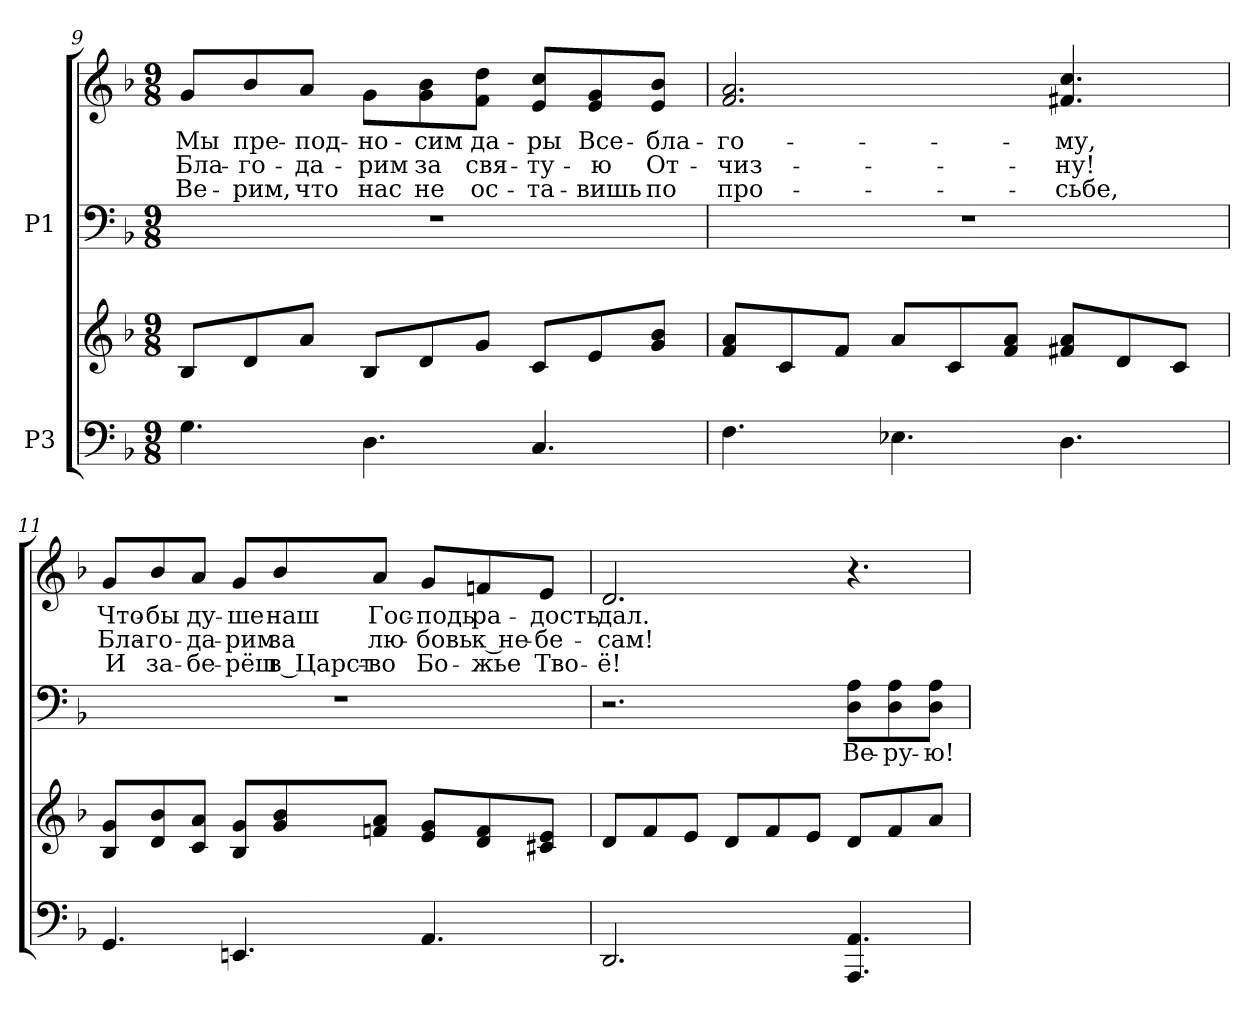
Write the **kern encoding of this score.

**kern	**kern	**kern	**text	**kern	**text	**text	**text
*part2	*part2	*part1	*part1	*part1	*part1	*part1	*part1
*staff4	*staff3	*staff2	*staff2	*staff1	*staff1	*staff1	*staff1
*I"P3	*	*I"P1	*	*	*	*	*
*clefF4	*clefG2	*clefF4	*	*clefG2	*	*	*
*k[b-]	*k[b-]	*k[b-]	*	*k[b-]	*	*	*
*d:	*d:	*d:	*	*d:	*	*	*
*M9/8	*M9/8	*M9/8	*	*M9/8	*	*	*
=9	=9	=9	=9	=9	=9	=9	=9
!	!	!LO:N:vis=1	!	!	!	!	!
!	!	!	!	!	!LO:LY:b:color=#000000	!LO:LY:b:color=#000000	!LO:LY:b:color=#000000
4.Gi\	8B-i/L	8%9r	.	8gi/L	Мы	Бла-	Ве-
!	!	!	!	!	!LO:LY:b:color=#000000	!LO:LY:b:color=#000000	!LO:LY:b:color=#000000
.	8di/	.	.	8b-i/	пре-	-го-	-рим,
!	!	!	!	!	!LO:LY:b:color=#000000	!LO:LY:b:color=#000000	!LO:LY:b:color=#000000
.	8ai/J	.	.	8ai/J	-под-	-да-	что
!	!	!	!	!	!LO:LY:b:color=#000000	!LO:LY:b:color=#000000	!LO:LY:b:color=#000000
4.Di\	8B-i/L	.	.	8gi\L	-но-	-рим	нас
!	!	!	!	!	!LO:LY:b:color=#000000	!LO:LY:b:color=#000000	!LO:LY:b:color=#000000
.	8di/	.	.	8gi\ 8b-i\	-сим	за	не
!	!	!	!	!	!LO:LY:b:color=#000000	!LO:LY:b:color=#000000	!LO:LY:b:color=#000000
.	8gi/J	.	.	8fi\ 8ddi\J	да-	свя-	ос-
!	!	!	!	!	!LO:LY:b:color=#000000	!LO:LY:b:color=#000000	!LO:LY:b:color=#000000
4.Ci/	8ci/L	.	.	8ei/ 8cci/L	-ры	-ту-	-та-
!	!	!	!	!	!LO:LY:b:color=#000000	!LO:LY:b:color=#000000	!LO:LY:b:color=#000000
.	8ei/	.	.	8ei/ 8gi/	Все-	-ю	-вишь
!	!	!	!	!	!LO:LY:b:color=#000000	!LO:LY:b:color=#000000	!LO:LY:b:color=#000000
.	8gi/ 8b-iJ	.	.	8ei/ 8b-i/J	-бла-	От-	по
!!LO:PB:g=z
=10	=10	=10	=10	=10	=10	=10	=10
!	!	!LO:N:vis=1	!	!	!	!	!
!	!	!	!	!	!LO:LY:b:color=#000000	!LO:LY:b:color=#000000	!LO:LY:b:color=#000000
4.Fi\	8fi/ 8aiL	8%9r	.	2.fi/ 2.ai	-го-	-чиз-	про-
.	8ci/	.	.	.	.	.	.
.	8fi/J	.	.	.	.	.	.
4.E-Xi\	8ai/L	.	.	.	.	.	.
.	8ci/	.	.	.	.	.	.
.	8fi/ 8aiJ	.	.	.	.	.	.
!	!	!	!	!	!LO:LY:b:color=#000000	!LO:LY:b:color=#000000	!LO:LY:b:color=#000000
4.Di\	8f#Xi/ 8aiL	.	.	4.f#Xi/ 4.cci	-му,	-ну!	-сьбе,
.	8di/	.	.	.	.	.	.
.	8ci/J	.	.	.	.	.	.
=11	=11	=11	=11	=11	=11	=11	=11
!	!	!LO:N:vis=1	!	!	!	!	!
!	!	!	!	!	!LO:LY:b:color=#000000	!LO:LY:b:color=#000000	!LO:LY:b:color=#000000
4.GGi/	8B-i/ 8giL	8%9r	.	8gi/L	Что-	Бла-	И
!	!	!	!	!	!LO:LY:b:color=#000000	!LO:LY:b:color=#000000	!LO:LY:b:color=#000000
.	8di/ 8b-i	.	.	8b-i/	-бы	-го-	за-
!	!	!	!	!	!LO:LY:b:color=#000000	!LO:LY:b:color=#000000	!LO:LY:b:color=#000000
.	8ci/ 8aiJ	.	.	8ai/J	ду-	-да-	-бе-
!	!	!	!	!	!LO:LY:b:color=#000000	!LO:LY:b:color=#000000	!LO:LY:b:color=#000000
4.EEni/	8B-i/ 8giL	.	.	8gi/L	-ше	-рим	-рёш
!	!	!	!	!	!LO:LY:b:color=#000000	!LO:LY:b:color=#000000	!LO:LY:b:color=#000000
.	8gi/ 8b-i	.	.	8b-i/	наш	за	в Царст-
!	!	!	!	!	!LO:LY:b:color=#000000	!LO:LY:b:color=#000000	!LO:LY:b:color=#000000
.	8fni/ 8aiJ	.	.	8ai/J	Гос-	лю-	-во
!	!	!	!	!	!LO:LY:b:color=#000000	!LO:LY:b:color=#000000	!LO:LY:b:color=#000000
4.AAi/	8ei/ 8giL	.	.	8gi/L	-подь	-бовь	Бо-
!	!	!	!	!	!LO:LY:b:color=#000000	!LO:LY:b:color=#000000	!LO:LY:b:color=#000000
.	8di/ 8fi	.	.	8fni/	ра-	к не-	-жье
!	!	!	!	!	!LO:LY:b:color=#000000	!LO:LY:b:color=#000000	!LO:LY:b:color=#000000
.	8c#Xi/ 8eiJ	.	.	8ei/J	-дость	-бе-	Тво-
=12	=12	=12	=12	=12	=12	=12	=12
!	!	!	!	!	!LO:LY:b:color=#000000	!LO:LY:b:color=#000000	!LO:LY:b:color=#000000
2.DDi/	8di/L	2.r	.	2.di/	дал.	-сам!	-ё!
.	8fi/	.	.	.	.	.	.
.	8ei/J	.	.	.	.	.	.
.	8di/L	.	.	.	.	.	.
.	8fi/	.	.	.	.	.	.
.	8ei/J	.	.	.	.	.	.
!	!	!	!LO:LY:a:color=#000000	!	!	!	!
4.AAAi/ 4.AAi	8di/L	8Di\ 8Ai\L	Ве-	4.r	.	.	.
!	!	!	!LO:LY:a:color=#000000	!	!	!	!
.	8fi/	8Di\ 8Ai\	-ру-	.	.	.	.
!	!	!	!LO:LY:a:color=#000000	!	!	!	!
.	8ai/J	8Di\ 8Ai\J	-ю!	.	.	.	.
=	=	=	=	=	=	=	=
*-	*-	*-	*-	*-	*-	*-	*-
